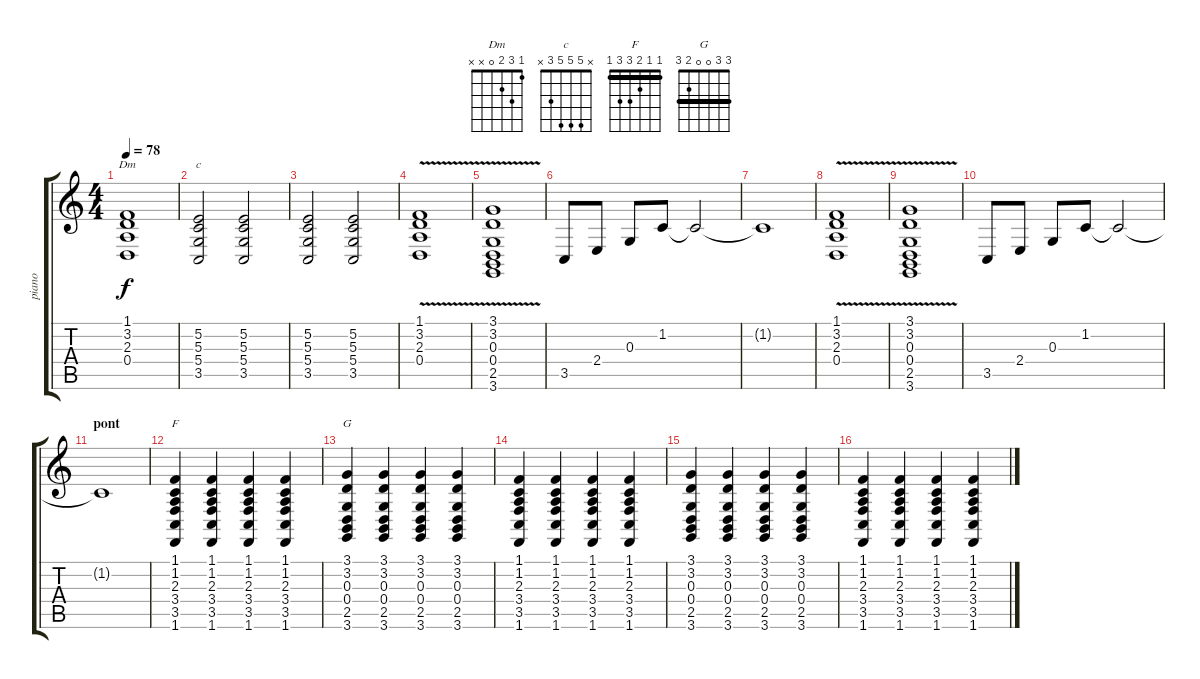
\track ("piano" "piano") {instrument acousticgrandpiano}
\staff {score tabs}
\tuning (E4 B3 G3 D3 A2 E2) {hide}
\chord ("Dm" 1 3 2 0 x x)
\chord ("c" x 5 5 5 3 x)
\chord ("F" 1 1 2 3 3 1) {barre 1}
\chord ("G" 3 3 0 0 2 3) {barre 3}
\ts (4 4)
\tempo 78
\clef g2
\ks c
(1.1 3.2 2.3 0.4).1{ch "Dm" dy f} |
(5.2 5.3 5.4 3.5).2{ch "c"} (5.2 5.3 5.4 3.5).2 |
(5.2 5.3 5.4 3.5).2 (5.2 5.3 5.4 3.5).2 |
(1.1 3.2 2.3{v} 0.4).1 |
(3.1 3.2 0.3{v} 0.4 2.5 3.6).1 |
3.5.8 2.4.8 0.3.8 1.2.8 1.2{t}.2 |
1.2{t}.1 |
(1.1 3.2 2.3{v} 0.4).1 |
(3.1 3.2 0.3{v} 0.4 2.5 3.6).1 |
3.5.8 2.4.8 0.3.8 1.2.8 1.2{t}.2 |
\section ("" "pont")
1.2{t}.1 |
(1.1 1.2 2.3 3.4 3.5 1.6).4{ch "F" volume 7} (1.1 1.2 2.3 3.4 3.5 1.6).4 (1.1 1.2 2.3 3.4 3.5 1.6).4 (1.1 1.2 2.3 3.4 3.5 1.6).4 |
(3.1 3.2 0.3 0.4 2.5 3.6).4{ch "G"} (3.1 3.2 0.3 0.4 2.5 3.6).4 (3.1 3.2 0.3 0.4 2.5 3.6).4 (3.1 3.2 0.3 0.4 2.5 3.6).4 |
(1.1 1.2 2.3 3.4 3.5 1.6).4{volume 8} (1.1 1.2 2.3 3.4 3.5 1.6).4{volume 9} (1.1 1.2 2.3 3.4 3.5 1.6).4{volume 8} (1.1 1.2 2.3 3.4 3.5 1.6).4{volume 9} |
(3.1 3.2 0.3 0.4 2.5 3.6).4{volume 8} (3.1 3.2 0.3 0.4 2.5 3.6).4{volume 8} (3.1 3.2 0.3 0.4 2.5 3.6).4{volume 9} (3.1 3.2 0.3 0.4 2.5 3.6).4{volume 8} |
(1.1 1.2 2.3 3.4 3.5 1.6).4{volume 8} (1.1 1.2 2.3 3.4 3.5 1.6).4{volume 9} (1.1 1.2 2.3 3.4 3.5 1.6).4{volume 8} (1.1 1.2 2.3 3.4 3.5 1.6).4{volume 9}
